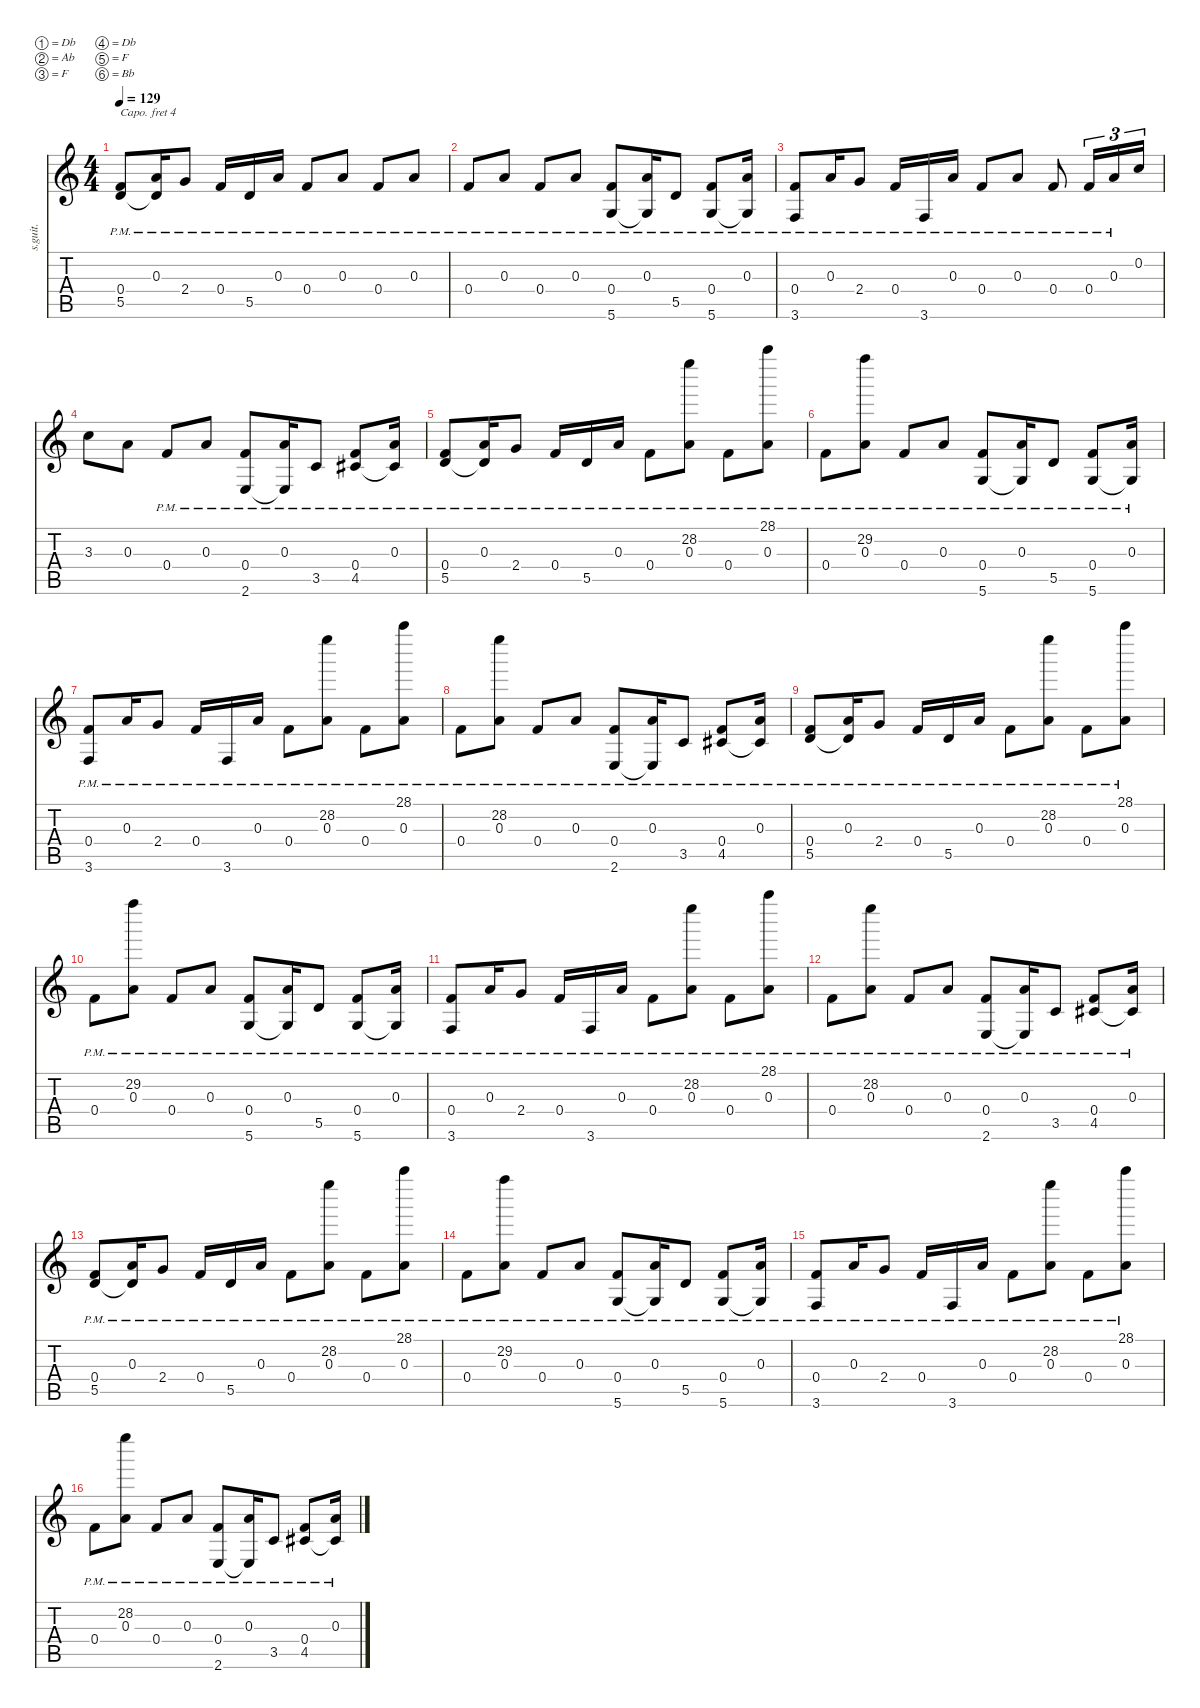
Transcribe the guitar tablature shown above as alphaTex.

\defaultSystemsLayout 4
\hideDynamics
\bracketExtendMode nobrackets
\otherSystemsTrackNameOrientation horizontal
\track ("Alex" "s.guit.") {instrument acousticguitarsteel}
\staff {score tabs}
\capo 4
\tuning (Db4 Ab3 F3 Db3 F2 Bb1)
\ts (4 4)
\tempo 129
\clef g2
\ks c
(0.4{pm} 5.5{pm}).8{dy mf instrument acousticguitarsteel beam Up} (0.3{pm} 5.5{pm t}).16{dy mp beam Up} 2.4{pm}.8{dy mf beam Up} 0.4{pm}.16{dy mp beam Up} 5.5{pm}.16{dy mf beam Up} 0.3{pm}.16{dy mp beam Up} 0.4{pm}.8{beam Up} 0.3{pm}.8{beam Up} 0.4{pm}.8{beam Up} 0.3{pm}.8{beam Up} |
0.4{pm}.8{beam Up} 0.3{pm}.8{beam Up} 0.4{pm}.8{beam Up} 0.3{pm}.8{beam Up} (0.4{pm} 5.6{pm}).8{dy mf beam Up} (0.3{pm} 5.6{pm t}).16{dy mp beam Up} 5.5{pm}.8{dy mf beam Up} (0.4{pm} 5.6{pm}).8{dy mp beam Up} (0.3{pm} 5.6{pm t}).16{beam Up} |
(0.4{pm} 3.6{pm}).8{dy mf beam Up} 0.3{pm}.16{dy mp beam Up} 2.4{pm}.8{dy mf beam Up} 0.4{pm}.16{dy mp beam Up} 3.6{pm}.16{dy mf beam Up} 0.3{pm}.16{dy mp beam Up} 0.4{pm}.8{beam Up} 0.3{pm}.8{beam Up} 0.4{pm}.8{beam Up} 0.4{pm}.16{tu (3 2) beam Up} 0.3{pm}.16{tu (3 2) beam Up} 0.2.16{tu (3 2) beam Up} |
3.3.8{beam Down} 0.3.8{beam Down} 0.4{pm}.8{beam Up} 0.3{pm}.8{beam Up} (0.4{pm} 2.6{pm}).8{dy mf beam Up} (0.3{pm} 2.6{pm t}).16{dy mp beam Up} 3.5{pm}.8{dy mf beam Up} (0.4{pm} 4.5{pm acc #}).8{dy mp beam Up} (0.3{pm} 4.5{pm t acc #}).16{beam Up} |
(0.4{pm} 5.5{pm}).8{dy mf beam Up} (0.3{pm} 5.5{pm t}).16{dy mp beam Up} 2.4{pm}.8{dy mf beam Up} 0.4{pm}.16{dy mp beam Up} 5.5{pm}.16{dy mf beam Up} 0.3{pm}.16{dy mp beam Up} 0.4{pm}.8{beam Down} (0.3{pm} 28.2).8{beam Down} 0.4{pm}.8{beam Down} (0.3{pm} 28.1).8{beam Down} |
0.4{pm}.8{beam Down} (29.2 0.3{pm}).8{beam Down} 0.4{pm}.8{beam Up} 0.3{pm}.8{beam Up} (0.4{pm} 5.6{pm}).8{dy mf beam Up} (0.3{pm} 5.6{pm t}).16{dy mp beam Up} 5.5{pm}.8{dy mf beam Up} (0.4{pm} 5.6{pm}).8{dy mp beam Up} (0.3{pm} 5.6{pm t}).16{beam Up} |
(0.4{pm} 3.6{pm}).8{dy mf beam Up} 0.3{pm}.16{dy mp beam Up} 2.4{pm}.8{dy mf beam Up} 0.4{pm}.16{dy mp beam Up} 3.6{pm}.16{dy mf beam Up} 0.3{pm}.16{dy mp beam Up} 0.4{pm}.8{beam Down} (0.3{pm} 28.2).8{beam Down} 0.4{pm}.8{beam Down} (0.3{pm} 28.1).8{beam Down} |
0.4{pm}.8{beam Down} (0.3{pm} 28.2).8{beam Down} 0.4{pm}.8{beam Up} 0.3{pm}.8{beam Up} (0.4{pm} 2.6{pm}).8{dy mf beam Up} (0.3{pm} 2.6{pm t}).16{dy mp beam Up} 3.5{pm}.8{dy mf beam Up} (0.4{pm} 4.5{pm acc #}).8{dy mp beam Up} (0.3{pm} 4.5{pm t acc #}).16{beam Up} |
(0.4{pm} 5.5{pm}).8{dy mf beam Up} (0.3{pm} 5.5{pm t}).16{dy mp beam Up} 2.4{pm}.8{dy mf beam Up} 0.4{pm}.16{dy mp beam Up} 5.5{pm}.16{dy mf beam Up} 0.3{pm}.16{dy mp beam Up} 0.4{pm}.8{beam Down} (0.3{pm} 28.2).8{beam Down} 0.4{pm}.8{beam Down} (0.3{pm} 28.1).8{beam Down} |
0.4{pm}.8{beam Down} (29.2 0.3{pm}).8{beam Down} 0.4{pm}.8{beam Up} 0.3{pm}.8{beam Up} (0.4{pm} 5.6{pm}).8{dy mf beam Up} (0.3{pm} 5.6{pm t}).16{dy mp beam Up} 5.5{pm}.8{dy mf beam Up} (0.4{pm} 5.6{pm}).8{dy mp beam Up} (0.3{pm} 5.6{pm t}).16{beam Up} |
(0.4{pm} 3.6{pm}).8{dy mf beam Up} 0.3{pm}.16{dy mp beam Up} 2.4{pm}.8{dy mf beam Up} 0.4{pm}.16{dy mp beam Up} 3.6{pm}.16{dy mf beam Up} 0.3{pm}.16{dy mp beam Up} 0.4{pm}.8{beam Down} (0.3{pm} 28.2).8{beam Down} 0.4{pm}.8{beam Down} (0.3{pm} 28.1).8{beam Down} |
0.4{pm}.8{beam Down} (0.3{pm} 28.2).8{beam Down} 0.4{pm}.8{beam Up} 0.3{pm}.8{beam Up} (0.4{pm} 2.6{pm}).8{dy mf beam Up} (0.3{pm} 2.6{pm t}).16{dy mp beam Up} 3.5{pm}.8{dy mf beam Up} (0.4{pm} 4.5{pm acc #}).8{dy mp beam Up} (0.3{pm} 4.5{pm t acc #}).16{beam Up} |
(0.4{pm} 5.5{pm}).8{dy mf beam Up} (0.3{pm} 5.5{pm t}).16{dy mp beam Up} 2.4{pm}.8{dy mf beam Up} 0.4{pm}.16{dy mp beam Up} 5.5{pm}.16{dy mf beam Up} 0.3{pm}.16{dy mp beam Up} 0.4{pm}.8{beam Down} (0.3{pm} 28.2).8{beam Down} 0.4{pm}.8{beam Down} (0.3{pm} 28.1).8{beam Down} |
0.4{pm}.8{beam Down} (29.2 0.3{pm}).8{beam Down} 0.4{pm}.8{beam Up} 0.3{pm}.8{beam Up} (0.4{pm} 5.6{pm}).8{dy mf beam Up} (0.3{pm} 5.6{pm t}).16{dy mp beam Up} 5.5{pm}.8{dy mf beam Up} (0.4{pm} 5.6{pm}).8{dy mp beam Up} (0.3{pm} 5.6{pm t}).16{beam Up} |
(0.4{pm} 3.6{pm}).8{dy mf beam Up} 0.3{pm}.16{dy mp beam Up} 2.4{pm}.8{dy mf beam Up} 0.4{pm}.16{dy mp beam Up} 3.6{pm}.16{dy mf beam Up} 0.3{pm}.16{dy mp beam Up} 0.4{pm}.8{beam Down} (0.3{pm} 28.2).8{beam Down} 0.4{pm}.8{beam Down} (0.3{pm} 28.1).8{beam Down} |
0.4{pm}.8{beam Down} (0.3{pm} 28.2).8{beam Down} 0.4{pm}.8{beam Up} 0.3{pm}.8{beam Up} (0.4{pm} 2.6{pm}).8{dy mf beam Up} (0.3{pm} 2.6{pm t}).16{dy mp beam Up} 3.5{pm}.8{dy mf beam Up} (0.4{pm} 4.5{pm acc #}).8{dy mp beam Up} (0.3{pm} 4.5{pm t acc #}).16{beam Up}
